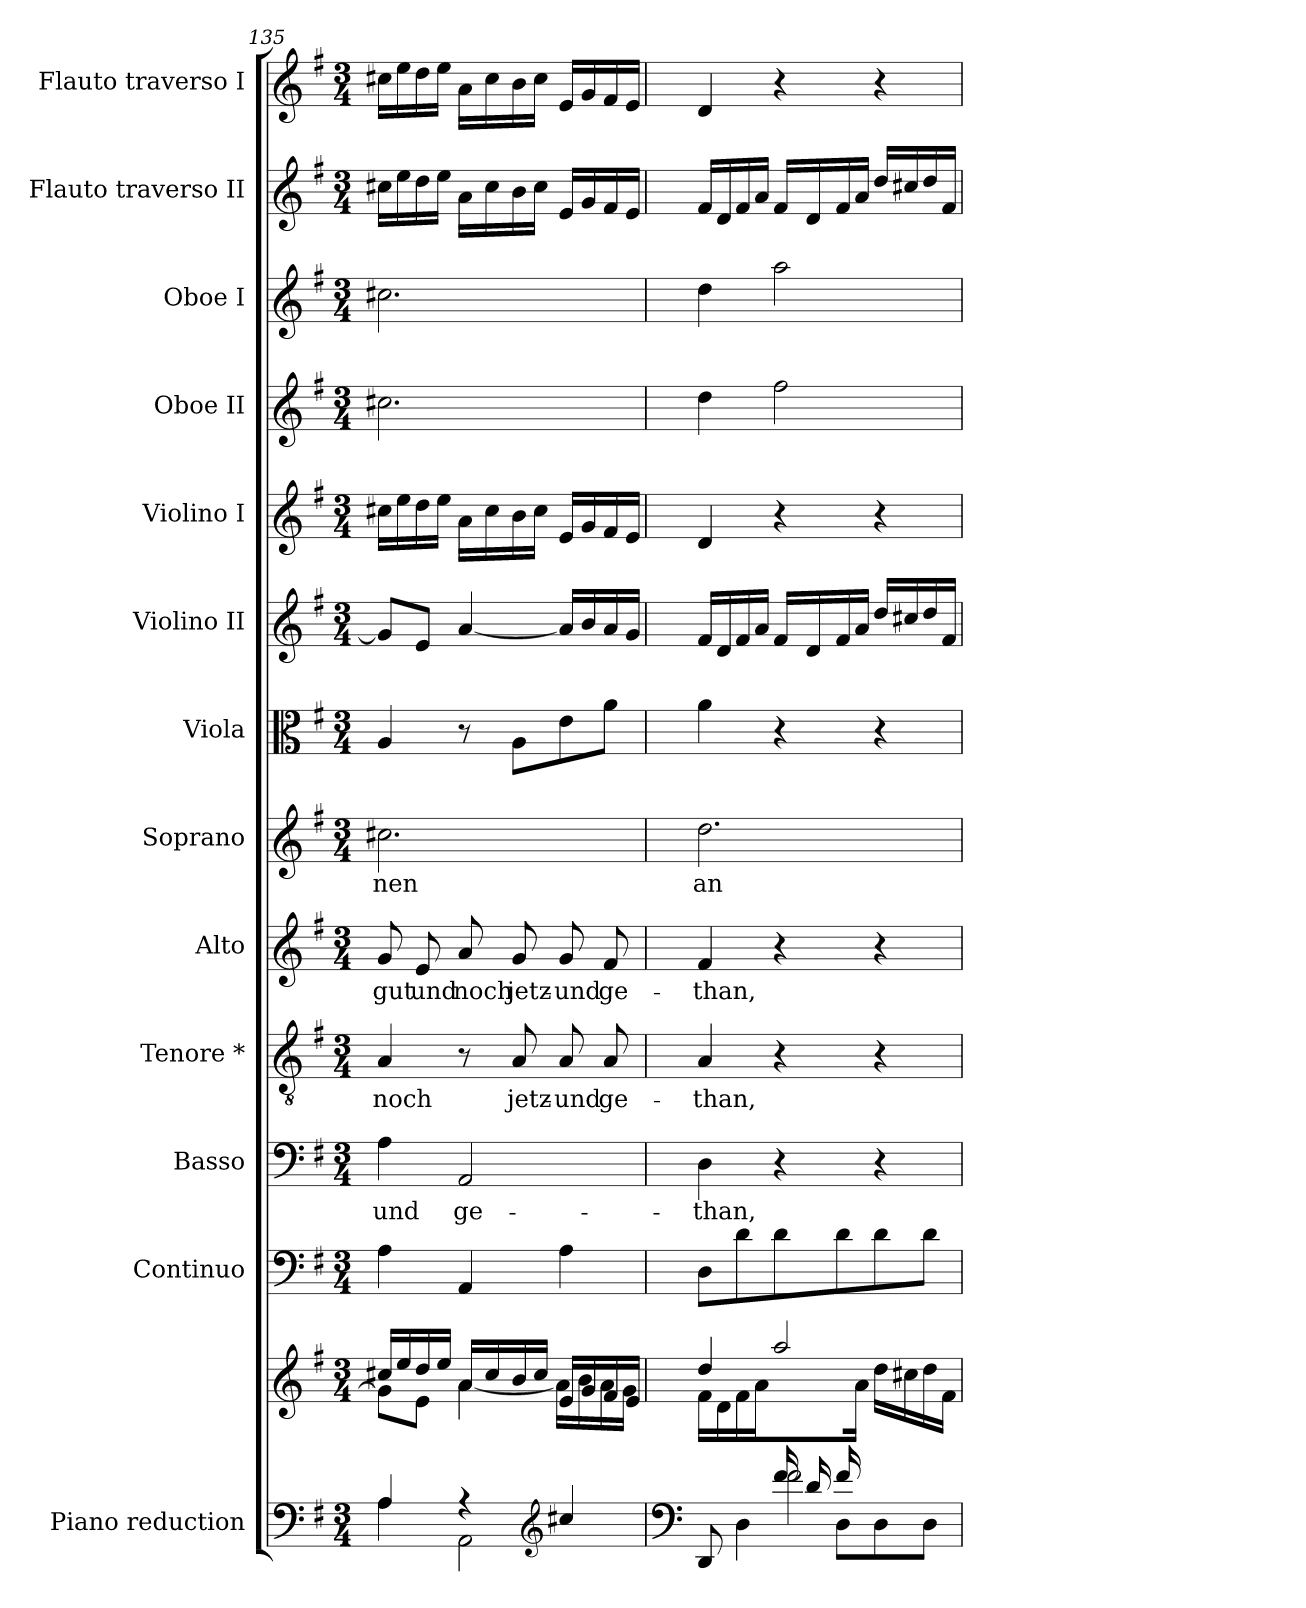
**kern	**kern	**kern	**kern	**text	**kern	**text	**kern	**text	**kern	**text	**kern	**kern	**kern	**kern	**kern	**kern	**kern
*part13	*part13	*part12	*part11	*part11	*part10	*part10	*part9	*part9	*part8	*part8	*part7	*part6	*part5	*part4	*part3	*part2	*part1
*staff14	*staff13	*staff12	*staff11	*staff11	*staff10	*staff10	*staff9	*staff9	*staff8	*staff8	*staff7	*staff6	*staff5	*staff4	*staff3	*staff2	*staff1
*I"Piano reduction	*	*I"Continuo	*I"Basso	*	*I"Tenore *	*	*I"Alto	*	*I"Soprano	*	*I"Viola	*I"Violino II	*I"Violino I	*I"Oboe II	*I"Oboe I	*I"Flauto traverso II	*I"Flauto traverso I
*I'Pno	*	*	*	*	*	*	*	*	*	*	*I'Vla	*I'Vln	*I'Vln	*I'Ob	*I'Ob	*	*
!!LO:PB:g=z
*clefF4	*clefG2	*clefF4	*clefF4	*	*clefGv2	*	*clefG2	*	*clefG2	*	*clefC3	*clefG2	*clefG2	*clefG2	*clefG2	*clefG2	*clefG2
*k[f#]	*k[f#]	*k[f#]	*k[f#]	*	*k[f#]	*	*k[f#]	*	*k[f#]	*	*k[f#]	*k[f#]	*k[f#]	*k[f#]	*k[f#]	*k[f#]	*k[f#]
*M3/4	*M3/4	*M3/4	*M3/4	*	*M3/4	*	*M3/4	*	*M3/4	*	*M3/4	*M3/4	*M3/4	*M3/4	*M3/4	*M3/4	*M3/4
=135	=135	=135	=135	=135	=135	=135	=135	=135	=135	=135	=135	=135	=135	=135	=135	=135	=135
*^	*^	*	*	*	*	*	*	*	*	*	*	*	*	*	*	*	*
!	!	!	!	!	!	!LO:LY:b	!	!LO:LY:b	!	!LO:LY:b	!	!LO:LY:b	!	!	!	!	!	!	!
4A/	4A\	16cc#X/LL	8g\L]	4A\	4A\	-und	4A/	noch	8g/	gut	2.cc#X\	-nen	4A/	8g/L]	16cc#X\LL	2.cc#X\	2.cc#X\	16cc#X\LL	16cc#X\LL
.	.	16ee/	.	.	.	.	.	.	.	.	.	.	.	.	16ee\	.	.	16ee\	16ee\
!	!	!	!	!	!	!	!	!	!	!LO:LY:b	!	!	!	!	!	!	!	!	!
.	.	16dd/	8e\J	.	.	.	.	.	8e/	und	.	.	.	8e/J	16dd\	.	.	16dd\	16dd\
.	.	16ee/JJ	.	.	.	.	.	.	.	.	.	.	.	.	16ee\JJ	.	.	16ee\JJ	16ee\JJ
!	!	!	!	!	!	!LO:LY:b	!	!	!	!LO:LY:b	!	!	!	!	!	!	!	!	!
4r	2AA\	16a/LL	[4a\	4AA/	2AA/	ge-	8r	.	8a/	noch	.	.	8r	[4a/	16a\LL	.	.	16a\LL	16a\LL
.	.	16cc#/	.	.	.	.	.	.	.	.	.	.	.	.	16cc#\	.	.	16cc#\	16cc#\
!	!	!	!	!	!	!	!	!LO:LY:b	!	!LO:LY:b	!	!	!	!	!	!	!	!	!
.	.	16b/	.	.	.	.	8A/	jetz-	8g/	jetz-	.	.	8A\L	.	16b\	.	.	16b\	16b\
.	.	16cc#/JJ	.	.	.	.	.	.	.	.	.	.	.	.	16cc#\JJ	.	.	16cc#\JJ	16cc#\JJ
*clefG2	*	*	*	*	*	*	*	*	*	*	*	*	*	*	*	*	*	*	*
!	!	!	!	!	!	!	!	!LO:LY:b	!	!LO:LY:b	!	!	!	!	!	!	!	!	!
4cc#X/	.	16e/LL	16a\LL]	4A\	.	.	8A/	-und	8g/	-und	.	.	8e\	16a/LL]	16e/LL	.	.	16e/LL	16e/LL
.	.	16g/	16b\	.	.	.	.	.	.	.	.	.	.	16b/	16g/	.	.	16g/	16g/
!	!	!	!	!	!	!	!	!LO:LY:b	!	!LO:LY:b	!	!	!	!	!	!	!	!	!
.	.	16f#/	16a\	.	.	.	8A/	ge-	8f#/	ge-	.	.	8a\J	16a/	16f#/	.	.	16f#/	16f#/
.	.	16e/JJ	16g\JJ	.	.	.	.	.	.	.	.	.	.	16g/JJ	16e/JJ	.	.	16e/JJ	16e/JJ
*v	*v	*	*	*	*	*	*	*	*	*	*	*	*	*	*	*	*	*	*
=136	=136	=136	=136	=136	=136	=136	=136	=136	=136	=136	=136	=136	=136	=136	=136	=136	=136	=136
*clefF4	*	*	*	*	*	*	*	*	*	*	*	*	*	*	*	*	*	*
*^	*	*	*	*	*	*	*	*	*	*	*	*	*	*	*	*	*	*
*	*^	*	*	*	*	*	*	*	*	*	*	*	*	*	*	*	*	*	*
!	!	!	!	!	!	!	!LO:LY:b	!	!LO:LY:b	!	!LO:LY:b	!	!LO:LY:b	!	!	!	!	!	!	!
4ryy	4ryy	8DD/	4dd/	16f#\LL	8D\L	4D\	-than,	4A/	-than,	4f#/	-than,	2.dd\	an	4a\	16f#/LL	4d/	4dd\	4dd\	16f#/LL	4d/
.	.	.	.	16d\	.	.	.	.	.	.	.	.	.	.	16d/	.	.	.	16d/	.
.	.	4D\	.	16f#\	8d\	.	.	.	.	.	.	.	.	.	16f#/	.	.	.	16f#/	.
.	.	.	.	16a\JJ	.	.	.	.	.	.	.	.	.	.	16a/JJ	.	.	.	16a/JJ	.
16f#/LL	2f#\	.	2aa/	8.ryy	8d\	4r	.	4r	.	4r	.	.	.	4r	16f#/LL	4r	2ff#\	2aa\	16f#/LL	4r
16d/	.	.	.	.	.	.	.	.	.	.	.	.	.	.	16d/	.	.	.	16d/	.
16f#/	.	8D\L	.	.	8d\	.	.	.	.	.	.	.	.	.	16f#/	.	.	.	16f#/	.
4ryy	.	.	.	16a\JJ	.	.	.	.	.	.	.	.	.	.	16a/JJ	.	.	.	16a/JJ	.
.	.	8D\	.	16dd\LL	8d\	4r	.	4r	.	4r	.	.	.	4r	16dd/LL	4r	.	.	16dd/LL	4r
.	.	.	.	16cc#X\	.	.	.	.	.	.	.	.	.	.	16cc#X/	.	.	.	16cc#X/	.
.	.	8D\J	.	16dd\	8d\J	.	.	.	.	.	.	.	.	.	16dd/	.	.	.	16dd/	.
16ryy	.	.	.	16f#\JJ	.	.	.	.	.	.	.	.	.	.	16f#/JJ	.	.	.	16f#/JJ	.
*v	*v	*v	*	*	*	*	*	*	*	*	*	*	*	*	*	*	*	*	*	*
*	*v	*v	*	*	*	*	*	*	*	*	*	*	*	*	*	*	*	*
=	=	=	=	=	=	=	=	=	=	=	=	=	=	=	=	=	=
*-	*-	*-	*-	*-	*-	*-	*-	*-	*-	*-	*-	*-	*-	*-	*-	*-	*-
